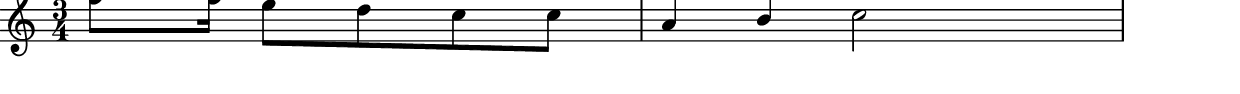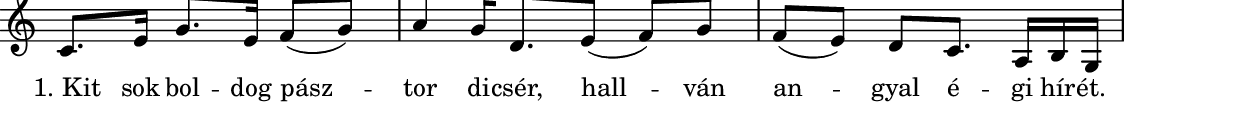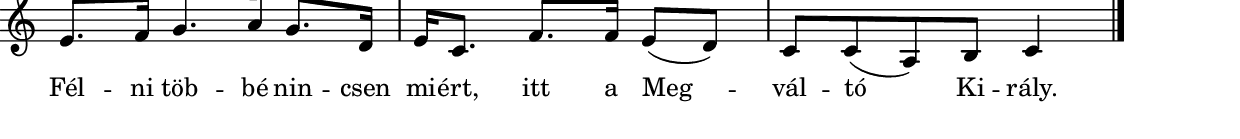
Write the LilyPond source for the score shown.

% MusicXML to Lilypond converter by Kovi

szovegAAA = \lyricmode {   \skip 4  \skip 4  \skip 4  \skip 4  \skip 4  \skip 4  \skip 4  \skip 4  \skip 4 "1. Kit" "sok" "bol" -- "dog" "pász" -- "tor" "di" -- "csér," "hall" -- "ván" "an" -- "gyal" "é" -- "gi" "hír" -- "ét." "Fél" -- "ni" "töb" -- "bé" "nin" -- "csen" "mi" -- "ért," "itt" "a" "Meg" -- "vál" -- "tó" "Ki" -- "rály."  }

% Analyzing...
% 1 parts
% 1 Staff
% forceBassClefActive = 
melody = {
% 45 notes in the part
% 1 voices

\new Staff
\new Voice {
% 45 notes
% 8 mesaures

% Measure 1
\clef "treble"
\key c \major
\time 3/4 
f''8. ^"Elő- és közjáték"f''16 e''8 d''8 c''8 c''8 
% Measure 2
a'8 b'8 c''2 
% Measure 3
\break
c'8. e'16 g'8. e'16 f'8 (g'8 )
% Measure 4
a'8 g'16 d'8. e'8 (f'8 )g'8 
% Measure 5
f'8 (e'8 )d'8 c'8. a16 b16 g16 
% Measure 6
\break
e'8. f'16 g'8. a'16 g'8. d'16 
% Measure 7
e'16 c'8. f'8. f'16 e'8 (d'8 )
% Measure 8
c'8 c'8 (a8 )b8 c'4 \bar "|." 
} % voice
\addlyrics { \szovegAAA }

} % melody


harmonies = \chordmode {
% 18 chords
\germanChords
f4 c4 s8 f4 s8 c4 s4 c4 s4 f4 s8 g4 c4 s8 f4 s8 a4:m g8 c4 s4 g4 c4 f4 c4 s8 f4 s8 c4
}

\include "../../definitions.ly"
